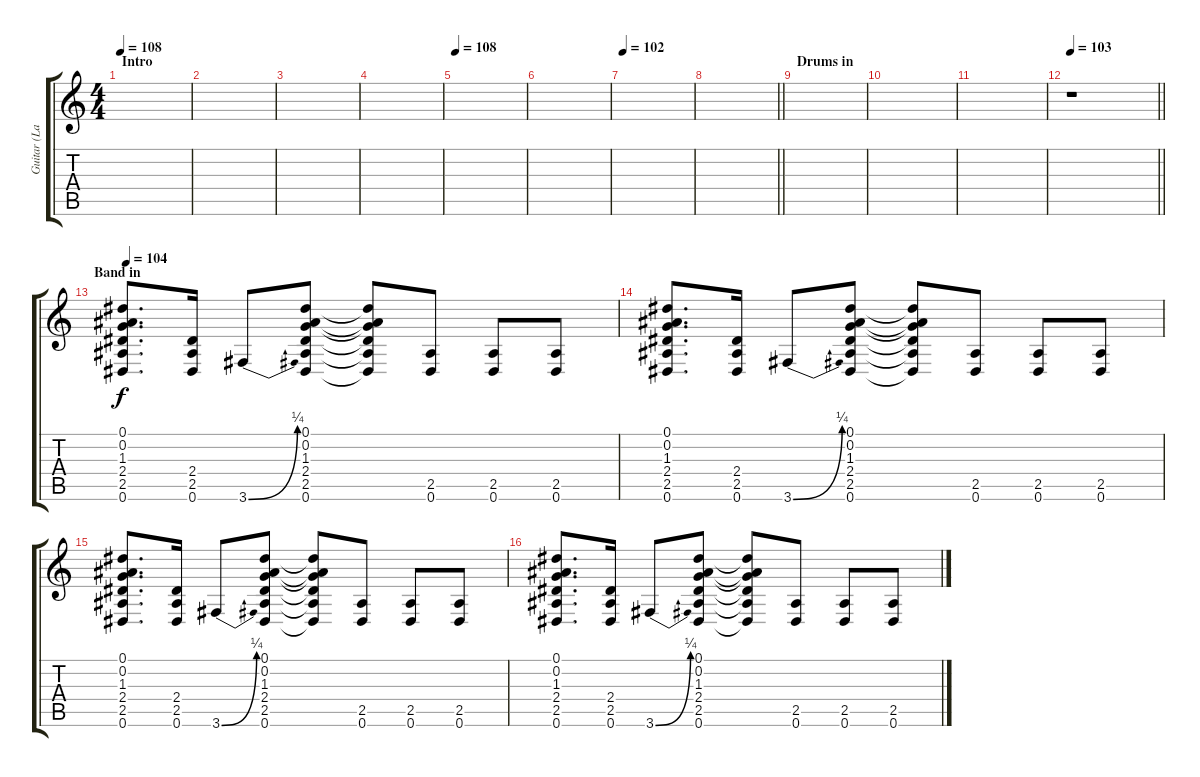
\track ("Guitar (Larry Lee)" "Guitar (La") {instrument overdrivenguitar}
\staff {score tabs}
\tuning (Eb4 Bb3 Gb3 Db3 Ab2 Eb2) {hide}
\ts (4 4)
\section ("" "Intro")
\tempo 108
\clef g2
\ks c
|
|
|
|
\tempo 108
|
|
\tempo 102
|
\barLineRight lightlight
|
\section ("" "Drums in")
|
|
|
\tempo 103
\barLineRight lightlight
r.1 |
\section ("" "Band in")
\tempo 104
(0.1 0.2 1.3 2.4 2.5 0.6).8{d} (2.4 2.5 0.6).16 3.6{be (bend 0 0 60 1)}.8 (0.1 0.2 1.3 2.4 2.5 0.6).8 (0.1{t} 0.2{t} 1.3{t} 2.4{t} 2.5{t} 0.6{t}).8 (2.5 0.6).8 (2.5 0.6).8 (2.5 0.6).8 |
(0.1 0.2 1.3 2.4 2.5 0.6).8{d} (2.4 2.5 0.6).16 3.6{be (bend 0 0 60 1)}.8 (0.1 0.2 1.3 2.4 2.5 0.6).8 (0.1{t} 0.2{t} 1.3{t} 2.4{t} 2.5{t} 0.6{t}).8 (2.5 0.6).8 (2.5 0.6).8 (2.5 0.6).8 |
(0.1 0.2 1.3 2.4 2.5 0.6).8{d} (2.4 2.5 0.6).16 3.6{be (bend 0 0 60 1)}.8 (0.1 0.2 1.3 2.4 2.5 0.6).8 (0.1{t} 0.2{t} 1.3{t} 2.4{t} 2.5{t} 0.6{t}).8 (2.5 0.6).8 (2.5 0.6).8 (2.5 0.6).8 |
(0.1 0.2 1.3 2.4 2.5 0.6).8{d} (2.4 2.5 0.6).16 3.6{be (bend 0 0 60 1)}.8 (0.1 0.2 1.3 2.4 2.5 0.6).8 (0.1{t} 0.2{t} 1.3{t} 2.4{t} 2.5{t} 0.6{t}).8 (2.5 0.6).8 (2.5 0.6).8 (2.5 0.6).8
